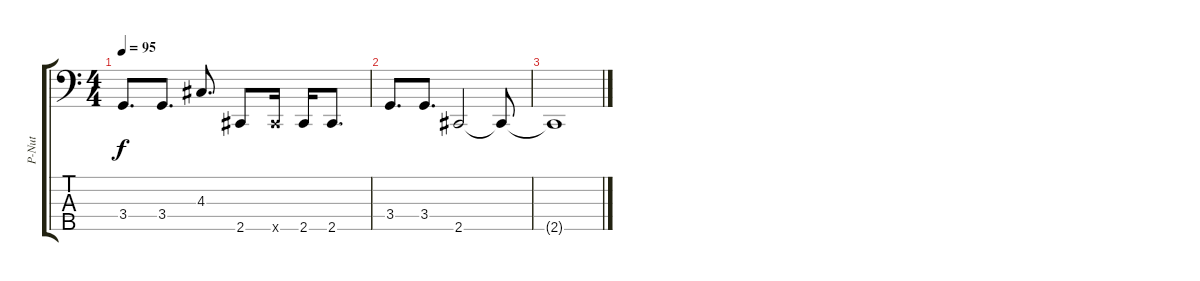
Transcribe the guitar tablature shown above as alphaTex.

\track ("P-Nut" "P-Nut") {instrument electricbassfinger}
\staff {score tabs}
\tuning (G2 D2 A1 E1 B0) {hide}
\ts (4 4)
\tempo 95
\clef f4
\ks c
3.4.8{d dy f} 3.4.8{d} 4.3.8{d} 2.5.8 2.5{x}.16 2.5.16 2.5.8{d} |
3.4.8{d} 3.4.8{d} 2.5.2 2.5{t}.8 |
2.5{t}.1
